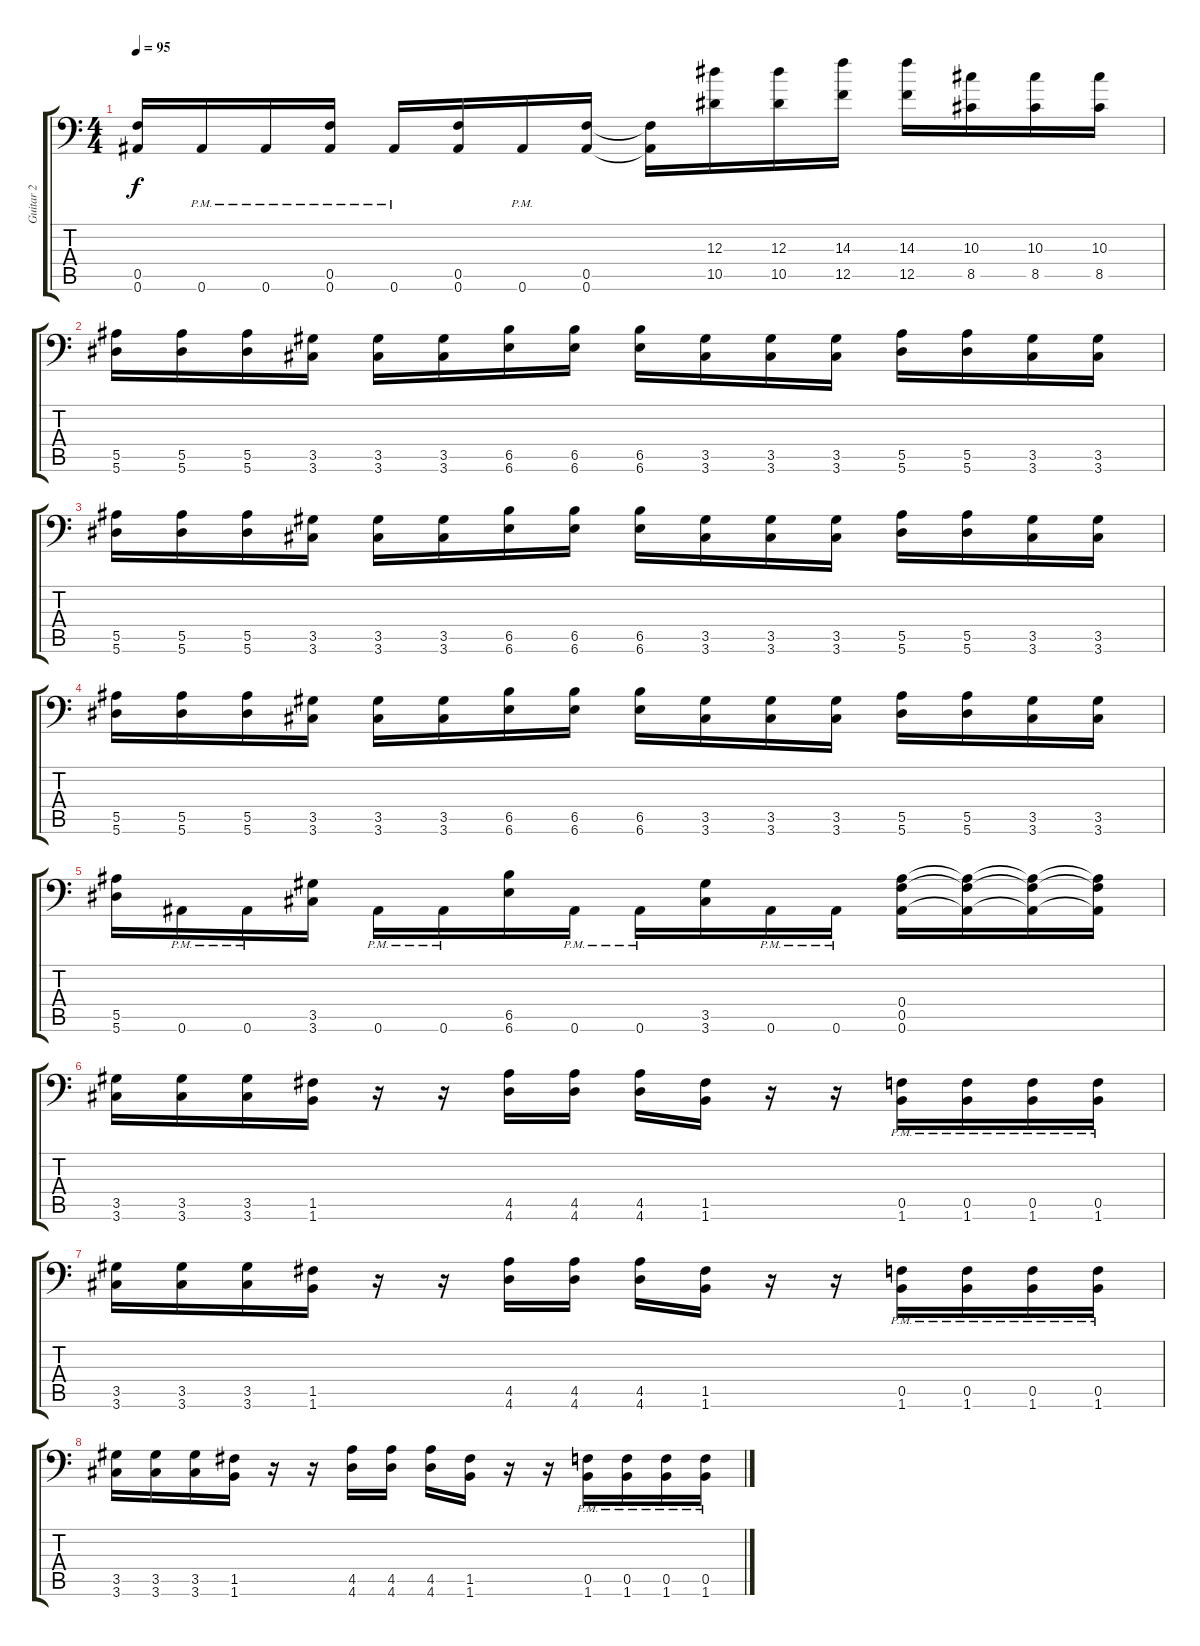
\track ("Guitar 2" "Guitar 2") {instrument distortionguitar}
\staff {score tabs}
\tuning (C4 G3 Eb3 Bb2 F2 Bb1) {hide}
\ts (4 4)
\tempo 95
\clef f4
\ks c
(0.5 0.6).16{dy f} 0.6{pm}.16 0.6{pm}.16 (0.5 0.6{pm}).16 0.6{pm}.16 (0.5 0.6).16 0.6{pm}.16 (0.5 0.6).16 (0.5{t} 0.6{t}).16 (12.3 10.5).16 (12.3 10.5).16 (14.3 12.5).16 (14.3 12.5).16 (10.3 8.5).16 (10.3 8.5).16 (10.3 8.5).16 |
(5.5 5.6).16 (5.5 5.6).16 (5.5 5.6).16 (3.5 3.6).16 (3.5 3.6).16 (3.5 3.6).16 (6.5 6.6).16 (6.5 6.6).16 (6.5 6.6).16 (3.5 3.6).16 (3.5 3.6).16 (3.5 3.6).16 (5.5 5.6).16 (5.5 5.6).16 (3.5 3.6).16 (3.5 3.6).16 |
(5.5 5.6).16 (5.5 5.6).16 (5.5 5.6).16 (3.5 3.6).16 (3.5 3.6).16 (3.5 3.6).16 (6.5 6.6).16 (6.5 6.6).16 (6.5 6.6).16 (3.5 3.6).16 (3.5 3.6).16 (3.5 3.6).16 (5.5 5.6).16 (5.5 5.6).16 (3.5 3.6).16 (3.5 3.6).16 |
(5.5 5.6).16 (5.5 5.6).16 (5.5 5.6).16 (3.5 3.6).16 (3.5 3.6).16 (3.5 3.6).16 (6.5 6.6).16 (6.5 6.6).16 (6.5 6.6).16 (3.5 3.6).16 (3.5 3.6).16 (3.5 3.6).16 (5.5 5.6).16 (5.5 5.6).16 (3.5 3.6).16 (3.5 3.6).16 |
(5.5 5.6).16 0.6{pm}.16 0.6{pm}.16 (3.5 3.6).16 0.6{pm}.16 0.6{pm}.16 (6.5 6.6).16 0.6{pm}.16 0.6{pm}.16 (3.5 3.6).16 0.6{pm}.16 0.6{pm}.16 (0.4 0.5 0.6).16 (0.4{t} 0.5{t} 0.6{t}).16 (0.4{t} 0.5{t} 0.6{t}).16 (0.4{t} 0.5{t} 0.6{t}).16 |
(3.5 3.6).16 (3.5 3.6).16 (3.5 3.6).16 (1.5 1.6).16 r.16 r.16 (4.5 4.6).16 (4.5 4.6).16 (4.5 4.6).16 (1.5 1.6).16 r.16 r.16 (0.5{pm} 1.6{pm}).16 (0.5{pm} 1.6{pm}).16 (0.5{pm} 1.6{pm}).16 (0.5{pm} 1.6{pm}).16 |
(3.5 3.6).16 (3.5 3.6).16 (3.5 3.6).16 (1.5 1.6).16 r.16 r.16 (4.5 4.6).16 (4.5 4.6).16 (4.5 4.6).16 (1.5 1.6).16 r.16 r.16 (0.5{pm} 1.6{pm}).16 (0.5{pm} 1.6{pm}).16 (0.5{pm} 1.6{pm}).16 (0.5{pm} 1.6{pm}).16 |
(3.5 3.6).16 (3.5 3.6).16 (3.5 3.6).16 (1.5 1.6).16 r.16 r.16 (4.5 4.6).16 (4.5 4.6).16 (4.5 4.6).16 (1.5 1.6).16 r.16 r.16 (0.5{pm} 1.6{pm}).16 (0.5{pm} 1.6{pm}).16 (0.5{pm} 1.6{pm}).16 (0.5{pm} 1.6{pm}).16
